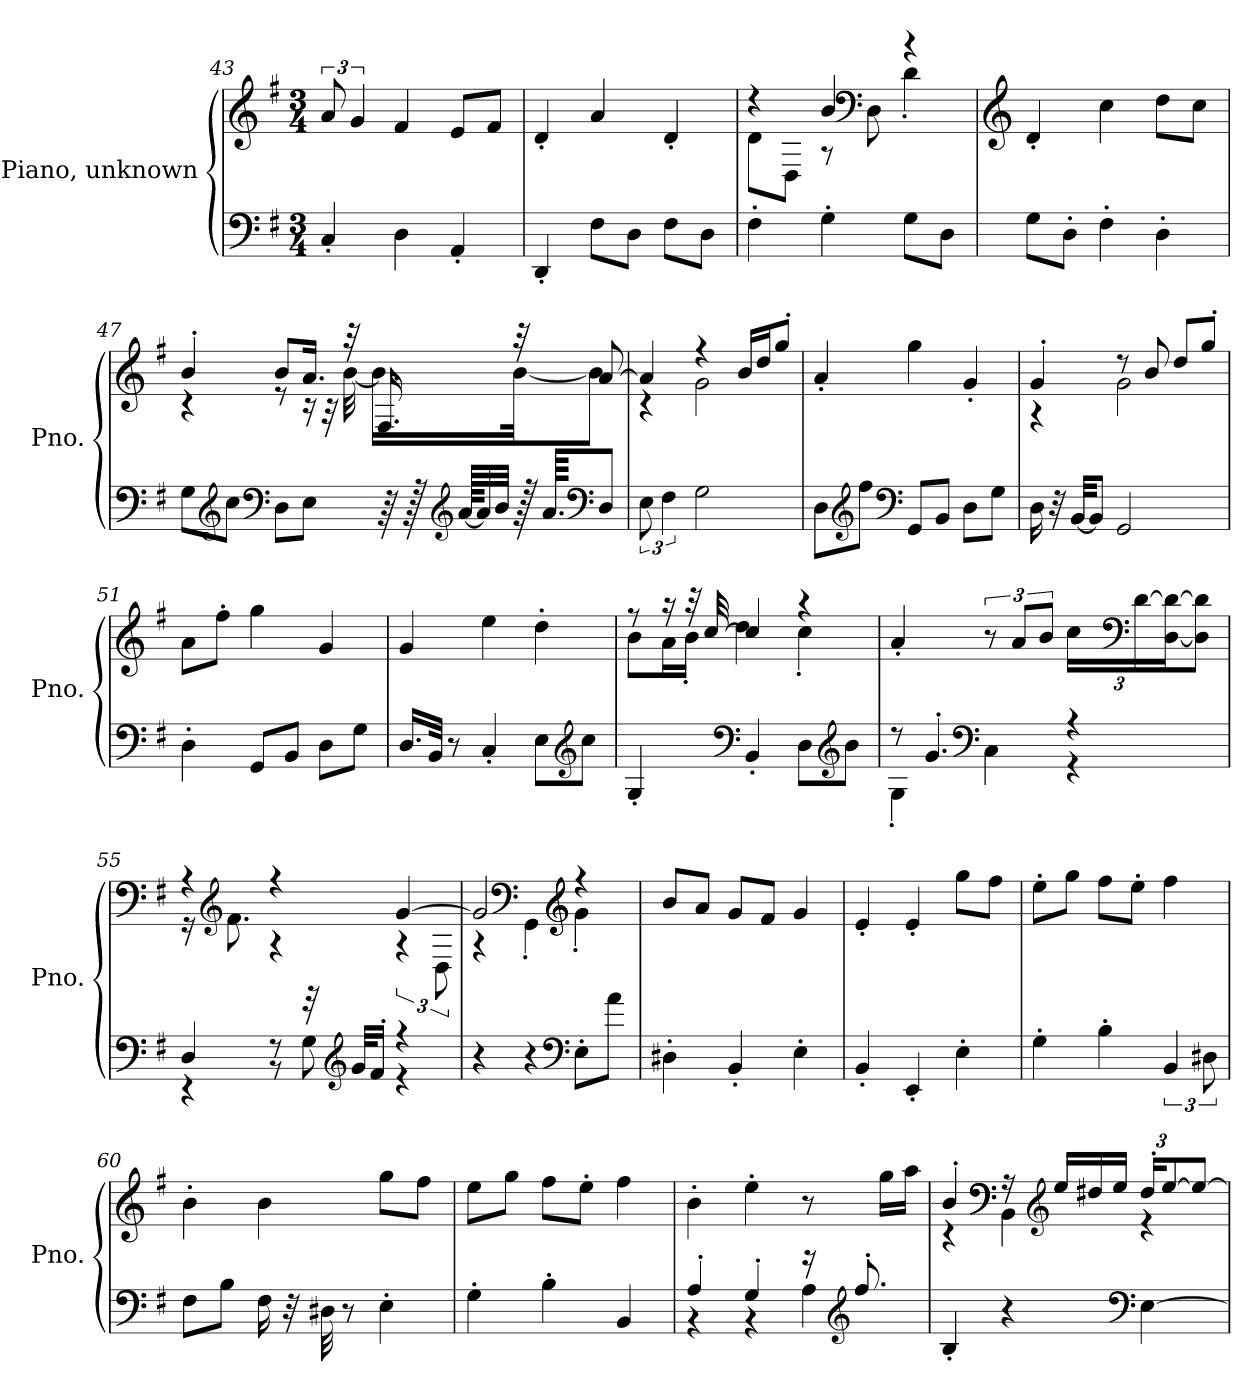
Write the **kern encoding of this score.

**kern	**kern
*part1	*part1
*staff2	*staff1
*I"Piano, unknown	*
*I'Pno.	*
*clefF4	*clefG2
*k[f#]	*k[f#]
*M3/4	*M3/4
=43	=43
4C'/	12a/
.	6g/
4D\	4f#/
4AA'/	8e/L
.	8f#/J
!!LO:LB:g=z
=44	=44
4DD'/	4d'/
8F#\L	4a/
8D\J	.
8F#\L	4d'/
8D\J	.
=45	=45
*	*^
4F#'\	4r	8d\L
.	.	8D\J
4G'\	4b/	8r
*	*clefF4	*
.	.	8D\
8G\L	4r	4d'\
8D\J	.	.
*	*v	*v
=46	=46
*	*clefG2
8G\L	4d'/
8D'\J	.
4F#'\	4cc\
4D'\	8dd\L
.	8cc\J
=47	=47
*	*^
8G\L	4b'/	4r
*clefG2	*	*
8cc\J	.	.
*clefF4	*	*
8D\L	8b/L	8r
8E\J	16.a/Jk	16r
.	.	32r
.	32r	[32b\
64r	16.F#/	16.b\LL]
128r	.	.
*clefG2	*	*
[128a/KKLLL	.	.
32a/]	.	.
32b/JJJ	.	.
128r	32r	[32b\JK
64.a/KKKL	.	.
*clefF4	*	*
8D/J	[8a/	8b\J]
!!LO:LB:g=z	!!
=48	=48	=48
12E\	4a/]	4r
6F#\	.	.
2G\	4r	2g\
.	16b/LL	.
.	16dd/J	.
.	8gg'/J	.
*	*v	*v
=49	=49
8D\L	4a'/
*clefG2	*
8ff#\J	.
*clefF4	*
8GG/L	4gg\
8BB/J	.
8D\L	4g'/
8G\J	.
=50	=50
*	*^
16D\	4g'/	4r
32r	.	.
[32BB/KKL	.	.
8BB/J]	.	.
2GG/	8r	2g\
.	8b/	.
.	8dd/L	.
.	8gg'/J	.
*	*v	*v
=51	=51
4D'\	8a\L
.	8ff#'\J
8GG/L	4gg\
8BB/J	.
8D\L	4g/
8G\J	.
=52	=52
16.D/LL	4g/
32BB/JJk	.
8r	.
4C'/	4ee\
8E\L	4dd'\
*clefG2	*
8cc\J	.
!!LO:PB:g=z
=53	=53
*	*^
4G'/	8r	8b\L
.	16r	16a\L
.	32r	16b'\JJ
.	[32cc/	.
*clefF4	*	*
4BB'/	4cc/]	4dd\
8D\L	4r	4cc'\
*clefG2	*	*
8b\J	.	.
*	*v	*v
=54	=54
*^	*
8r	4G'\	4a'/
4.g'/	.	.
*clefF4	*	*
.	4C\	12r
.	.	12a/L
.	.	12b/J
*	*	*Xbrackettup
4r	4r	24cc\LL
*	*	*clefF4
.	.	[24d\
.	.	[24D\ 24d\_J
.	.	8D\] 8d\]J
=55	=55	=55
*	*	*^
4D/	4r	4r	16r
*	*	*clefG2	*
.	.	.	8.f#\
8r	8r	4r	4r
32r	8G\	.	.
*clefG2	*	*	*
32g/KLL	.	.	.
16f#'/JJ	.	.	.
*	*	*	*brackettup
4r	4r	[4g/	6r
.	.	.	12D\
*v	*v	*	*
!!LO:LB:g=z	!!
=56	=56	=56
4r	2g/]	4r
*	*clefF4	*
4r	.	4GG'\
*clefF4	*clefG2	*
8E'\L	4r	4g'\
8a\J	.	.
*	*v	*v
=57	=57
4D#X'\	8b/L
.	8a/J
4BB'/	8g/L
.	8f#/J
4E'\	4g/
=58	=58
4BB'/	4e'/
4EE'/	4e'/
4E'\	8gg\L
.	8ff#\J
=59	=59
4G'\	8ee'\L
.	8gg\J
4B'\	8ff#\L
.	8ee'\J
6BB/	4ff#\
12D#X\	.
=60	=60
8F#\L	4b'\
8B\J	.
16F#\	4b\
32r	.
32D#X\	.
8r	.
4E'\	8gg\L
.	8ff#\J
=61	=61
4G'\	8ee\L
.	8gg\J
4B'\	8ff#\L
.	8ee'\J
4BB/	4ff#\
!!LO:LB:g=z
=62	=62
*^	*
4A'/	4r	4b'\
4G'/	4r	4ee'\
16r	4A\	8r
*clefG2	*	*
8.ff#'/	.	.
.	.	16gg\LL
.	.	16aa\JJ
*v	*v	*
=63	=63
*	*^
4B'/	4b'/	4r
*	*clefF4	*
4r	16r	4BB\
*	*clefG2	*
.	16ee/LL	.
.	16dd#X/	.
.	16ee/JJ	.
*clefF4	*	*
*	*Xbrackettup	*
[4E\	24dd#'/KL	4r
.	[12ee/	.
.	8ee/J_	.
*	*v	*v
=	=
*-	*-
